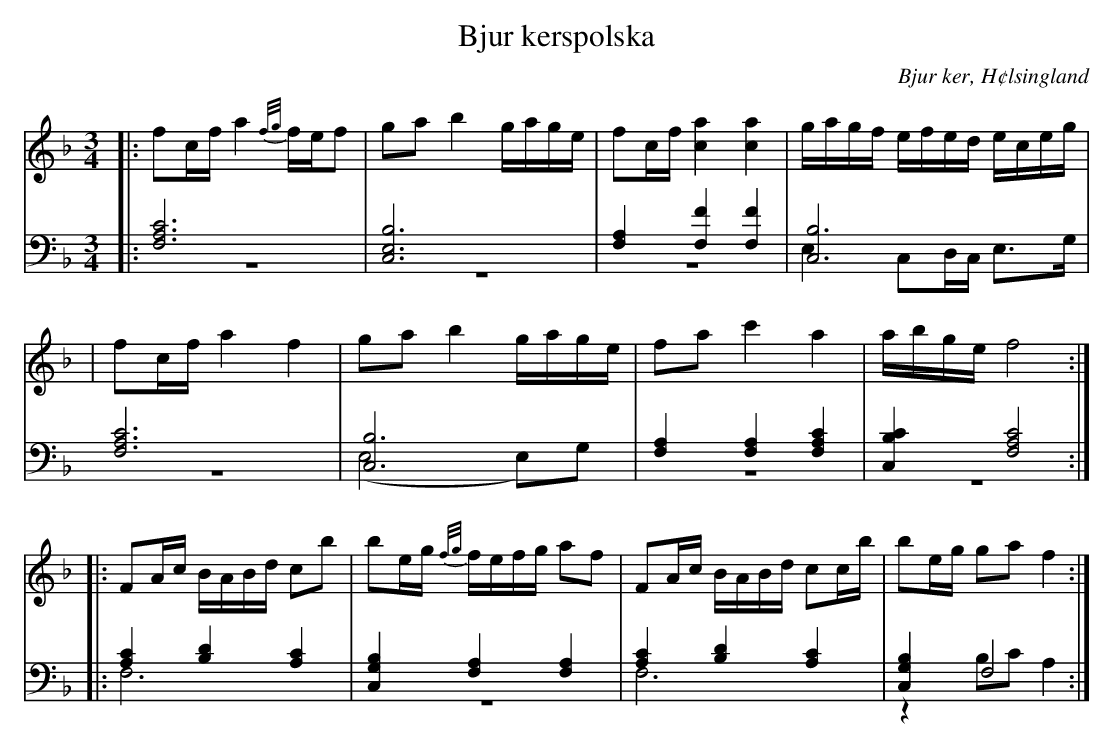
X:1
T: Bjur kerspolska
O: Bjur ker, H¢lsingland
M: 3/4
L: 1/8
K: F
V:1
V:2
V:3 merge
V: 1
|:fc/f/ a2 {f/g/}f/e/f|ga b2 g/a/g/e/|fc/f/ [c2a2] [c2a2]|g/a/g/f/ e/f/e/d/ e/c/e/g/|
|fc/f/ a2 f2|ga b2 g/a/g/e/|fa c'2 a2| a/b/g/e/ f4:|
|:FA/c/ B/A/B/d/ cb|be/g/ {f/g/}f/e/f/g/ af|FA/c/ B/A/B/d/ cc/b/|be/g/ ga f2:|
V:2 clef=bass
|:[F,6A,6C6]|[C,6E,6B,6]|[F,2A,2] [F,2F2] [F,2F2]|[C,6B,6]|
[F,6A,6C6]|[C,6B,6]|[F,2A,2] [F,2A,2] [F,2A,2C2]|[C,2B,2C2] [F,4A,4C4]:|
 |:[A,2C2] [B,2D2] [A,2C2]|[C,2G,2B,2] [F,2A,2] [F,2A,2]|[A,2C2] [B,2D2] [A,2C2]|[C,2G,2B,2] F,4 :|
V:3 clef=bass
 |:z6|z6|z6|E,2 C,D,/C,/ E,>G,|
 |z6|(E,4 E,)G,|z6|z6:|
|:F,6|z6|F,6|z2 B,C A,2:|
